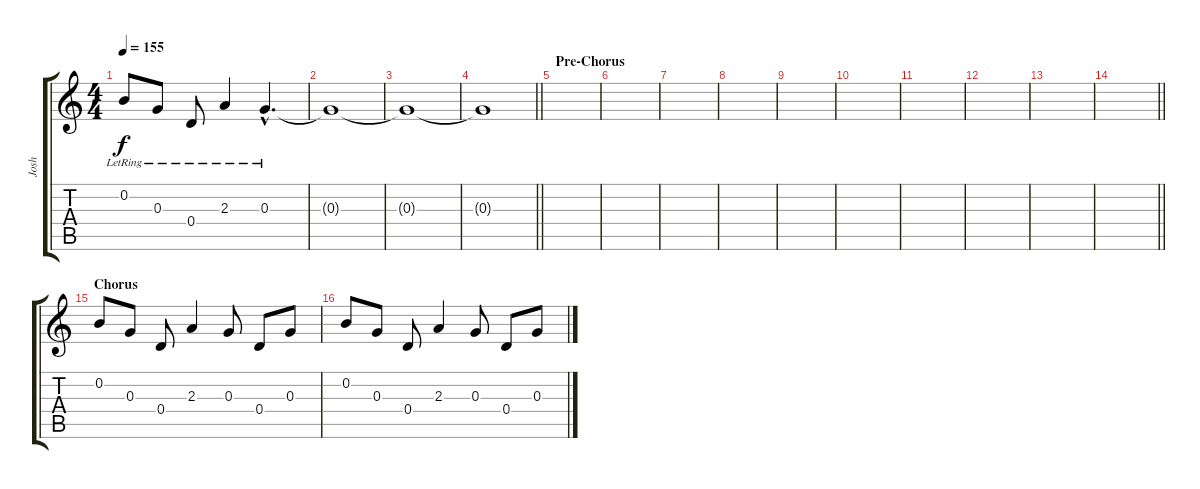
\track ("Josh" "Josh") {instrument acousticgrandpiano}
\staff {score tabs}
\tuning (E5 B4 G4 D4 A3 D3) {hide}
\ts (4 4)
\tempo 155
\clef g2
\ks c
0.2{lr}.8{dy f volume 11} 0.3{lr}.8 0.4{lr}.8 2.3{lr}.4 0.3{hac lr}.4{d volume 2} |
0.3{t}.1 |
0.3{t}.1 |
\barLineRight lightlight
0.3{t}.1 |
\section ("" "Pre-Chorus")
|
|
|
|
|
|
|
|
|
\barLineRight lightlight
|
\section ("" "Chorus")
0.2.8{volume 11} 0.3.8 0.4.8 2.3.4 0.3.8 0.4.8 0.3.8 |
0.2.8 0.3.8 0.4.8 2.3.4 0.3.8 0.4.8 0.3.8
